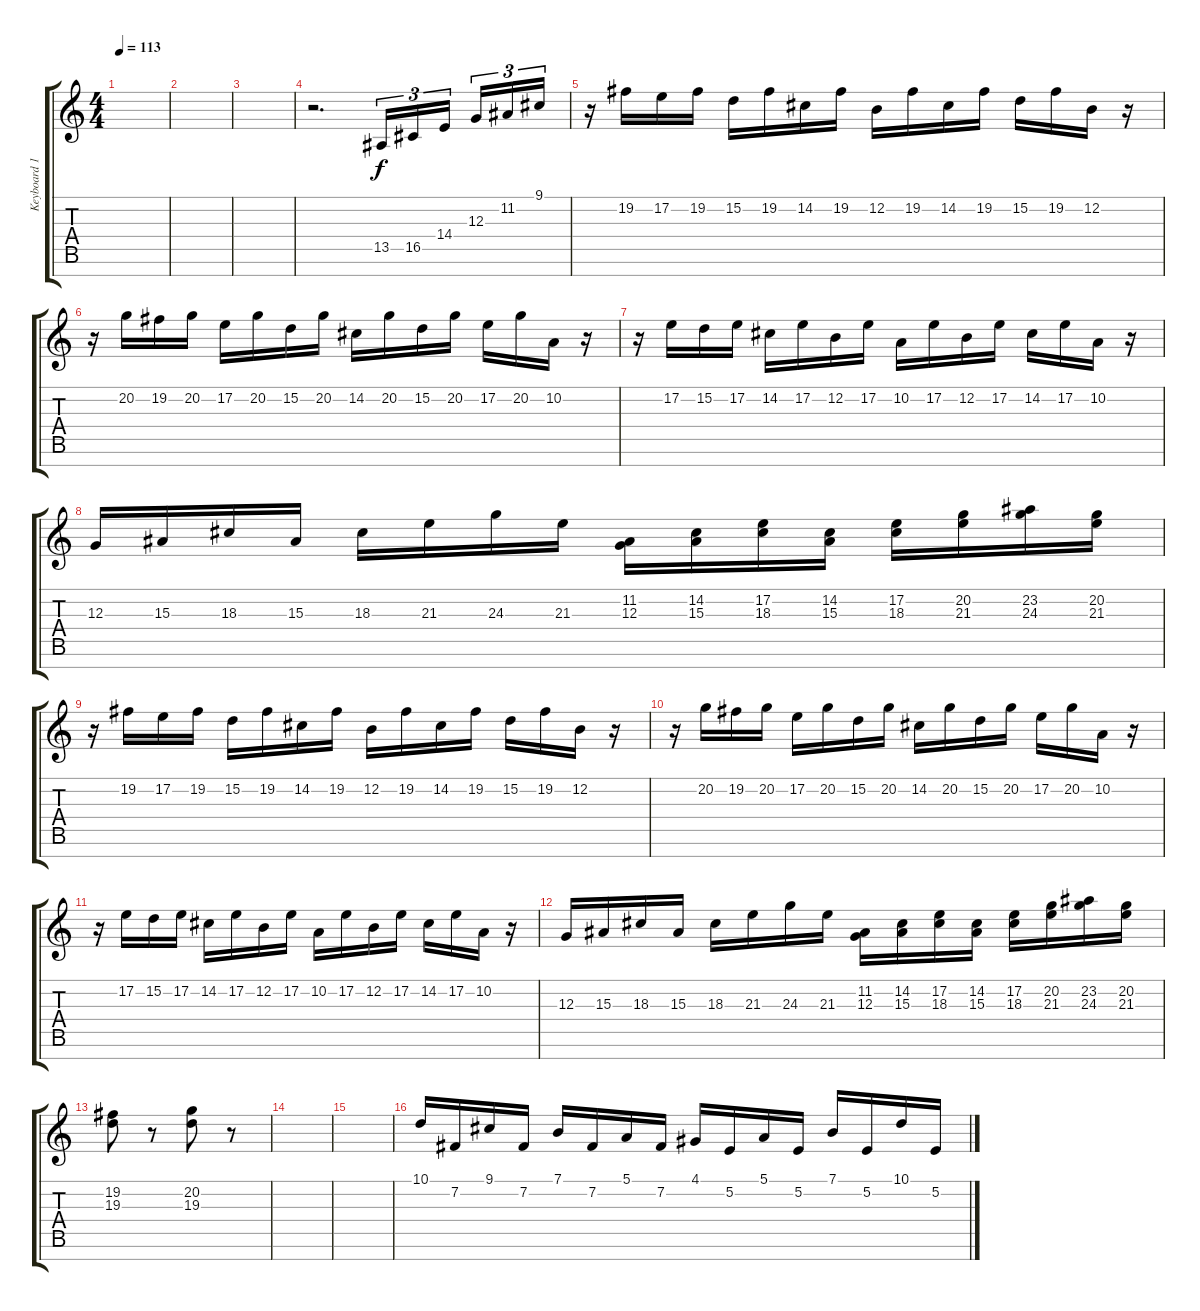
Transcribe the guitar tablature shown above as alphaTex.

\track ("Keyboard 1" "Keyboard 1") {instrument synthstrings1}
\staff {score tabs}
\tuning (E4 B3 G3 D3 A2 E2 B1) {hide}
\ts (4 4)
\tempo 113
\clef g2
\ks c
|
|
|
r.2{d} 13.5.16{tu (3 2) volume 13 instrument churchorgan} 16.5.16{tu (3 2)} 14.4.16{tu (3 2)} 12.3.16{tu (3 2)} 11.2.16{tu (3 2)} 9.1.16{tu (3 2)} |
r.16{volume 13 instrument churchorgan} 19.2.16 17.2.16 19.2.16 15.2.16 19.2.16 14.2.16 19.2.16 12.2.16 19.2.16 14.2.16 19.2.16 15.2.16 19.2.16 12.2.16 r.16 |
r.16 20.2.16 19.2.16 20.2.16 17.2.16 20.2.16 15.2.16 20.2.16 14.2.16 20.2.16 15.2.16 20.2.16 17.2.16 20.2.16 10.2.16 r.16 |
r.16 17.2.16 15.2.16 17.2.16 14.2.16 17.2.16 12.2.16 17.2.16 10.2.16 17.2.16 12.2.16 17.2.16 14.2.16 17.2.16 10.2.16 r.16 |
12.3.16 15.3.16 18.3.16 15.3.16 18.3.16 21.3.16 24.3.16 21.3.16 (11.2 12.3).16 (14.2 15.3).16 (17.2 18.3).16 (14.2 15.3).16 (17.2 18.3).16 (20.2 21.3).16 (23.2 24.3).16 (20.2 21.3).16 |
r.16{volume 13 instrument churchorgan} 19.2.16 17.2.16 19.2.16 15.2.16 19.2.16 14.2.16 19.2.16 12.2.16 19.2.16 14.2.16 19.2.16 15.2.16 19.2.16 12.2.16 r.16 |
r.16 20.2.16 19.2.16 20.2.16 17.2.16 20.2.16 15.2.16 20.2.16 14.2.16 20.2.16 15.2.16 20.2.16 17.2.16 20.2.16 10.2.16 r.16 |
r.16 17.2.16 15.2.16 17.2.16 14.2.16 17.2.16 12.2.16 17.2.16 10.2.16 17.2.16 12.2.16 17.2.16 14.2.16 17.2.16 10.2.16 r.16 |
12.3.16 15.3.16 18.3.16 15.3.16 18.3.16 21.3.16 24.3.16 21.3.16 (11.2 12.3).16 (14.2 15.3).16 (17.2 18.3).16 (14.2 15.3).16 (17.2 18.3).16 (20.2 21.3).16 (23.2 24.3).16 (20.2 21.3).16 |
(19.2 19.3).8{instrument churchorgan} r.8 (20.2 19.3).8 r.8 |
|
|
10.1.16{volume 16 instrument harpsichord} 7.2.16 9.1.16 7.2.16 7.1.16 7.2.16 5.1.16 7.2.16 4.1.16 5.2.16 5.1.16 5.2.16 7.1.16 5.2.16 10.1.16 5.2.16
